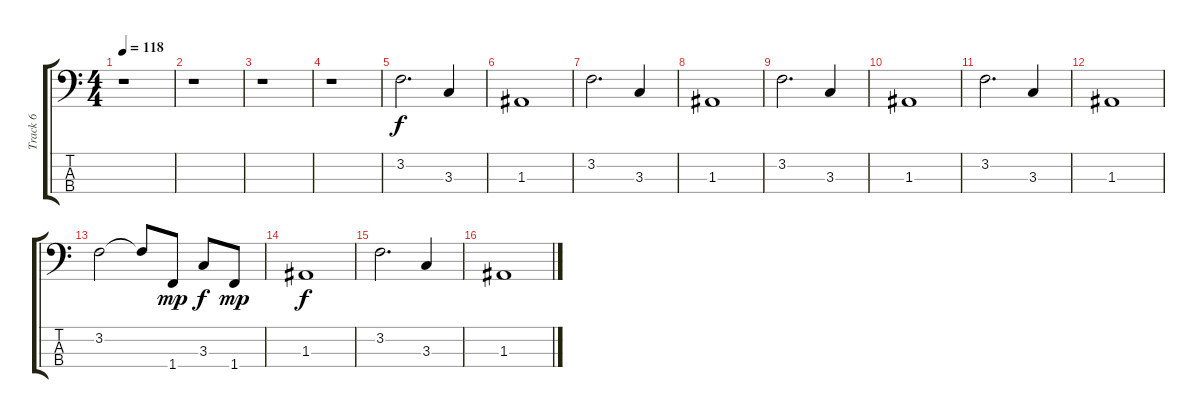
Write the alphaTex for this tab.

\track ("Track 6" "Track 6") {instrument electricbassfinger}
\staff {score tabs}
\tuning (G2 D2 A1 E1) {hide}
\ts (4 4)
\tempo 118
\clef f4
\ks c
r.1{dy f} |
r.1 |
r.1 |
r.1 |
3.2.2{d} 3.3.4 |
1.3.1 |
3.2.2{d} 3.3.4 |
1.3.1 |
3.2.2{d} 3.3.4 |
1.3.1 |
3.2.2{d} 3.3.4 |
1.3.1 |
3.2.2 3.2{t}.8 1.4.8{dy mp} 3.3.8{dy f} 1.4.8{dy mp} |
1.3.1{dy f} |
3.2.2{d} 3.3.4 |
1.3.1
